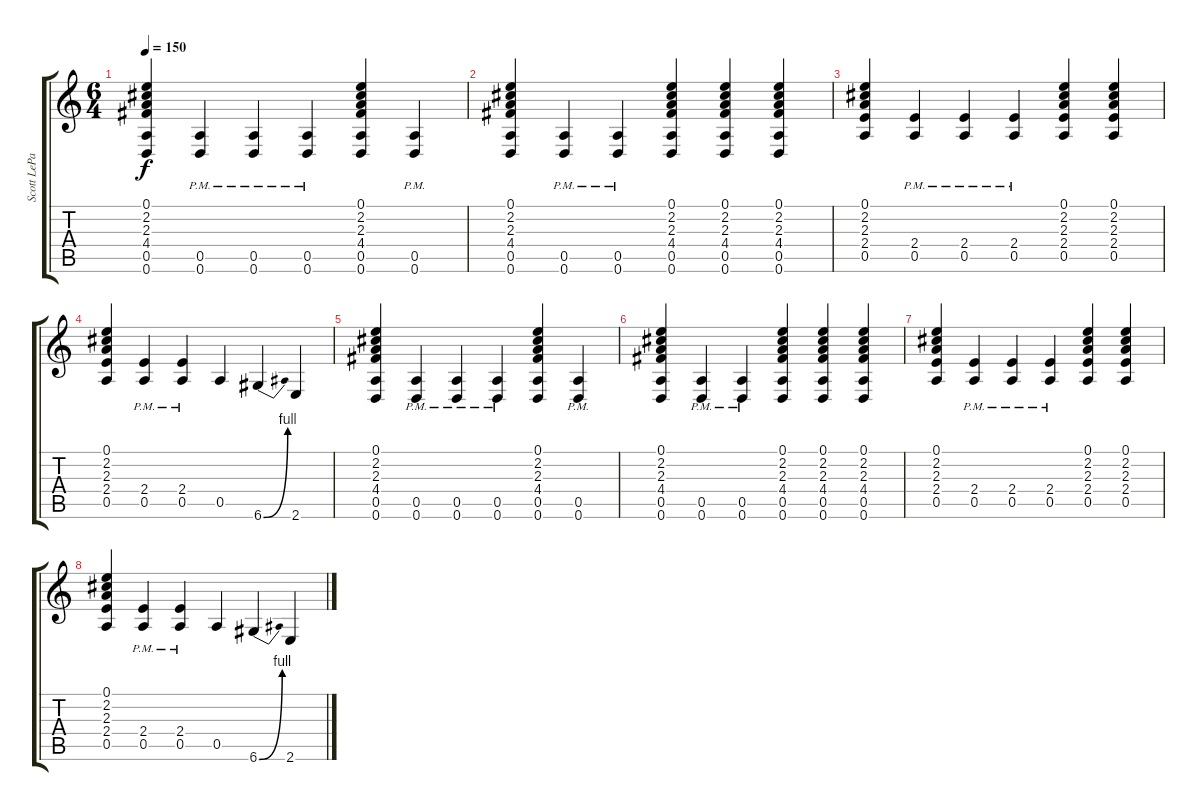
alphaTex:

\track ("Scott LePage (Rhythm)" "Scott LePa") {instrument distortionguitar}
\staff {score tabs}
\tuning (E4 B3 G3 D3 A2 D2) {hide}
\ts (6 4)
\tempo 150
\clef g2
\ks c
(0.1 2.2 2.3 4.4 0.5 0.6).4{dy f volume 8} (0.5{pm} 0.6{pm}).4 (0.5{pm} 0.6{pm}).4 (0.5{pm} 0.6{pm}).4 (0.1 2.2 2.3 4.4 0.5 0.6).4 (0.5{pm} 0.6{pm}).4 |
(0.1 2.2 2.3 4.4 0.5 0.6).4 (0.5{pm} 0.6{pm}).4 (0.5{pm} 0.6{pm}).4 (0.1 2.2 2.3 4.4 0.5 0.6).4 (0.1 2.2 2.3 4.4 0.5 0.6).4 (0.1 2.2 2.3 4.4 0.5 0.6).4 |
(0.1 2.2 2.3 2.4 0.5).4{volume 6} (2.4{pm} 0.5{pm}).4 (2.4{pm} 0.5{pm}).4 (2.4{pm} 0.5{pm}).4 (0.1 2.2 2.3 2.4 0.5).4 (0.1 2.2 2.3 2.4 0.5).4 |
(0.1 2.2 2.3 2.4 0.5).4 (2.4{pm} 0.5{pm}).4 (2.4{pm} 0.5{pm}).4 0.5.4 6.6{be (bend 0 0 60 4)}.4 2.6.4 |
(0.1 2.2 2.3 4.4 0.5 0.6).4{volume 4} (0.5{pm} 0.6{pm}).4 (0.5{pm} 0.6{pm}).4 (0.5{pm} 0.6{pm}).4 (0.1 2.2 2.3 4.4 0.5 0.6).4 (0.5{pm} 0.6{pm}).4 |
(0.1 2.2 2.3 4.4 0.5 0.6).4 (0.5{pm} 0.6{pm}).4 (0.5{pm} 0.6{pm}).4 (0.1 2.2 2.3 4.4 0.5 0.6).4 (0.1 2.2 2.3 4.4 0.5 0.6).4 (0.1 2.2 2.3 4.4 0.5 0.6).4 |
(0.1 2.2 2.3 2.4 0.5).4{volume 2} (2.4{pm} 0.5{pm}).4 (2.4{pm} 0.5{pm}).4 (2.4{pm} 0.5{pm}).4 (0.1 2.2 2.3 2.4 0.5).4 (0.1 2.2 2.3 2.4 0.5).4 |
(0.1 2.2 2.3 2.4 0.5).4 (2.4{pm} 0.5{pm}).4 (2.4{pm} 0.5{pm}).4 0.5.4 6.6{be (bend 0 0 60 4)}.4 2.6.4
